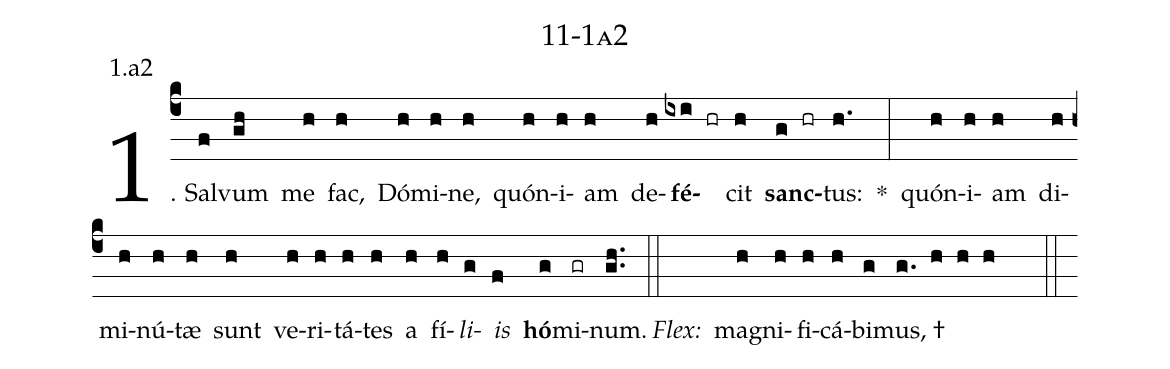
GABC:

name: 11-1a2;
annotation: 1.a2;
%%
(c4)1. Sal(f)vum(gh) me(h) fac,(h) Dó(h)mi(h)ne,(h) quón(h)i(h)am(h) de(h)<b>fé</b>(ixi hr)cit(h) <b>sanc</b>(g hr)tus:(h.) *(:) quón(h)i(h)am(h) di(h)mi(h)nú(h)tæ(h) sunt(h) ve(h)ri(h)tá(h)tes(h) a(h) fí(h)<i>li</i>(g)<i>is</i>(f) <b>hó</b>(g)mi(gr)num.(gh..) (::)
<i>Flex:</i>()  ma(h)gni(h)fi(h)cá(h)bi(g)mus, †(g. h h h  ::)
